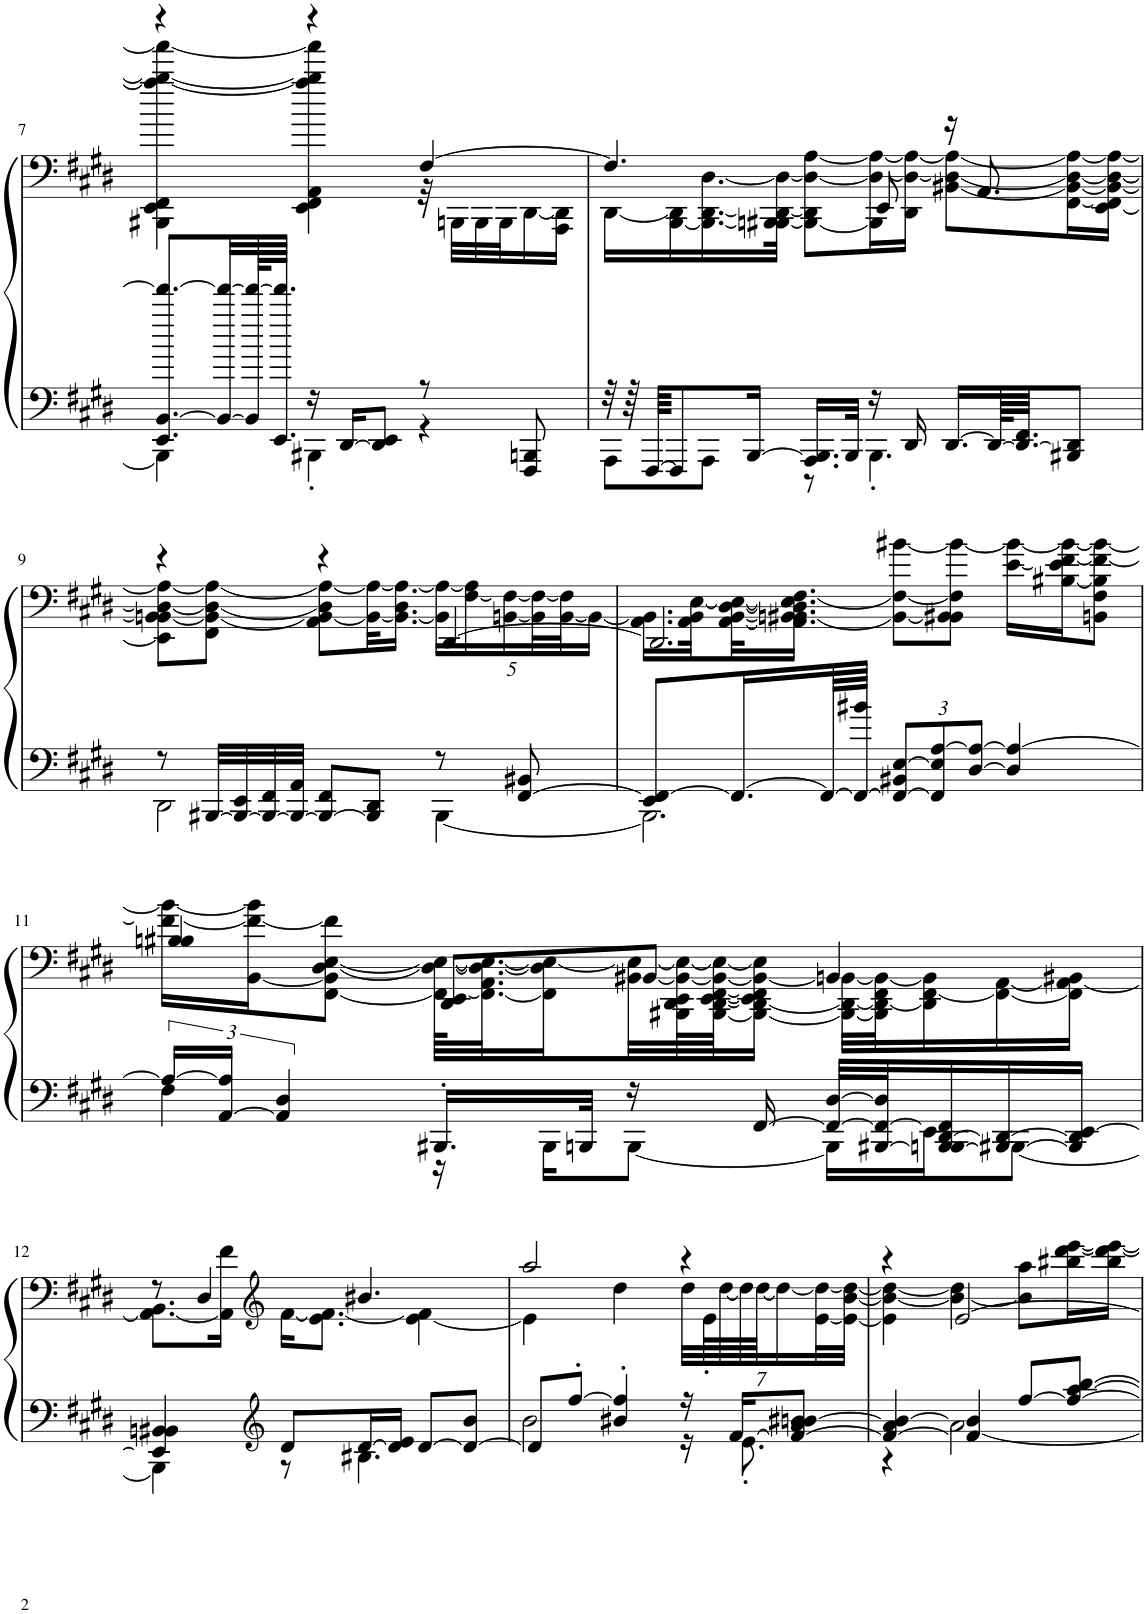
**kern	**kern
*part1	*part1
*staff2	*staff1
*I"Piano	*
*I'Pno.	*
!!LO:PB:g=z
*clefF4	*clefF4
*k[f#c#g#d#]	*k[f#c#g#d#]
*M3/4	*M3/4
=7	=7
*^	*^
8.EE/ [8.BB/ 8.fff#/_L	4BBB#\]	4r	4BBB#X\ 4EE\ 4FF#\ 4aa\_ 4bb#\_ 4aaa\_
32BB/_ 32fff#/_LL	.	.	.
128BB/] 128fff#/_KL	.	.	.
64.EE/ 64.fff#/]JJJJ	.	.	.
16r	4BBB#X'\	4r	4EE\ 4FF#\ 4AA\ 4aa\] 4bb#\] 4aaa\]
[16DD#/KL	.	.	.
8DD#/] 8EE/J	.	.	.
8r	4r	[4F#/	32r
.	.	.	32BBBn\LLL
.	.	.	32BBB\
.	.	.	32BBB\J
8FFF#/ 8BBBn/	.	.	[16DD#\
.	.	.	16AAA\ 16DD#\]JJ
=8	=8	=8	=8
32r	8AAA\L	4.F#/]	[16DD#\LL
64r	.	.	.
[64FFF#/KKKL	.	.	.
8FFF#/]	.	.	[16BBB\ 16DD#\]
.	8AAA\J	.	16.BBB\_ [16.DD#\ [16.D#\
[16BBB/Jk	.	.	.
.	.	.	32BBBn\] [32BBB#X\ 32DD#\_ 32D#\_JJk
16.AAA/ 16.BBB/]LL	8r	.	8BBB#\_ 8DD#\] 8D#\_ [8A\L
32BBB/JJk	.	.	.
16r	4.BBB'\	8EE/	16BBB#\] 16D#\_ 16A\_L
16DD#/	.	.	16DD#\ 16D#\_ 16A\_JJ
[16.DD#/LL	.	16r	[8BB#X\ 8D#\_ 8A\_L
.	.	8.AA/	.
128DD#/KLL_	.	.	.
64.DD#/_ 64.FF#/JJJ	.	.	.
8BBB#X/ 8DD#/]J	.	.	[16FF#\ 16BB#\_ 16D#\_ 16A\_L
.	.	.	[16EE\ 16FF#\] 16BB#\_ 16D#\_ 16A\_JJ
!!LO:LB:g=z	!!
=9	=9	=9	=9
8r	2DD#\	4r	8EE\] 8BBn\ 8BB#\_ 8D#\_ 8A\_L
[32BBB#X/LLL	.	.	8FF#\ 8BB#\_ 8D#\_ 8A\_J
32BBB#/_ 32EE/	.	.	.
32BBB#/_ 32FF#/	.	.	.
32BBB#/_ 32AA/JJJ	.	.	.
8BBB#/_ 8FF#/L	.	4r	8AA\ 8BB#\_ 8D#\] 8A\_L
8BBB#/] 8DD#/J	.	.	32BB#\_ 32A\_KL
.	.	.	16.BB#\_ 16.D#\ 16.A\_JJ
*	*	*	*Xbrackettup
8r	[4BBB#\	[4DD#/	20BB#\] 20A\_LL
.	.	.	[20F#\ 20A\]
.	.	.	[20BBn\ 20F#\_
[8FF#/ 8BB#X/	.	.	.
.	.	.	40BB\] 40F#\_L
.	.	.	[40BB\ 40F#\]J
.	.	.	20BB\JJ_
=10	=10	=10	=10
8EE/ 8FF#/_L	2.BBB#\]	2.DD#/]	16.AA\ 16.BB\]LL
.	.	.	32AA\ 32BB\ [32E\L
16.FF#/L_	.	.	[32AA\ [32BB\ [32D#\ 32E\_J
.	.	.	16.AA\] 16.BBn\_ 16.BB#X\ 16.D#\] 16.E\] [16.F#\JJ
64FF#/LL_	.	.	.
64FF#/_ 64b#X/JJJJ	.	.	.
*Xbrackettup	*	*	*
12FF#/_ 12BB#X/ [12E/L	.	.	8BB\_ 8F#\_ [8b#X\L
12FF#/] 12E/] [12A/	.	.	.
.	.	.	8BB\] 8BB#X\ 8F#\] 8b#\_J
[12D#/ 12A/_J	.	.	.
4D#/] 4A/_	.	.	[16e\ 16b#\_LL
.	.	.	[16B#X\ 16e\] [16f#\ 16b#\_J
.	.	.	8BBn\ 8F#\ 8B#\] 8f#\_ 8b#\_J
!!LO:LB:g=z	!!
=11	=11	=11	=11
*brackettup	*	*	*
24A/LL_	4F#\	4Bn/ 4B#X/	16f#\_ 16b#\_LL
[24AA/ 24A/]JJ	.	.	.
.	.	.	[16BB\ 16f#\_ 16b#\]J
6AA/] 6D#/	.	.	.
.	.	.	[8FF#\ 8BB\] [8D#\ [8E\ 8f#\]J
16.BBB#X'/LL	16r	8DD#/ 8EE/L	64FF#\_ 64D#\_ 64E\_KLLL
.	.	.	32.FF#\_ 32.AA\ 32.D#\_ 32.E\_J
.	16BBB#\KL	.	16FF#\] 16D#\] 16E\_
32BBBn/JJk	.	.	.
16r	[8BBB\J	8BB/J	[32BB#X\ 32E\_L
.	.	.	64BBB#X\ 64DD#\ 64EE\ 64BB#\_ 64E\_L
.	.	.	[64BBB#\ [64DD#\ [64EE\ [64FF#\ 64BB#\_ 64E\_JJ
[16FF#/	.	.	16BBB#\_ 16DD#\_ 16EE\] 16FF#\] 16BB#\_ 16E\]JJ
32FF#/_ [32D#/LLL	16BBB\LL]	4BBn/	32BBB#\_ 32DD#\_ 32BB#\_LLL
[32BBB#X/ 32FF#/_ 32D#/]J	.	.	32BBB#\] 32DD#\_ 32FF#\ 32BB#\_J
[16BBBn/ 16BBB#/] [16DD#/ 16FF#/]	16EE\J	.	16DD#\] [16FF#\ 16BB#\]
16BBB/_ 16DD#/_	[8BBB#X\J	.	16FF#\_ [16AA\
16BBB/] 16DD#/] [16EE/JJ	.	.	16FF#\] 16AA\_ 16BB#X\JJ
!!LO:LB:g=z	!!
=12	=12	=12	=12
4EE/] 4BBn/ 4BB#X/	4BBB#\]	8r	8.AA\_ 8.BB\L
.	.	4D#/	.
.	.	.	16AA\] 16f#\Jk
*clefG2	*	*clefG2	*
8d#/L	8r	.	[16f#\KL
.	.	.	8.e\ 8.f#\_J
[16d#/L	4.B#X\	4.b#X/	.
16d#/] 16e/JJ	.	.	.
[8d#/L	.	.	[4e\ 4f#\]
8d#/_ 8b/J	.	.	.
=13	=13	=13	=13
8d#/L]	2b\	2aa/	4e\]
[8ff#'/J	.	.	.
4b#X/' 4ff#/]'	.	.	4dd#\
16r	16r	4r	28dd#\LLL
.	.	.	56e'\L
.	.	.	[56dd#\
[16f#/KL	8.e'\	.	.
.	.	.	56dd#\]
.	.	.	[56dd#\JJ
.	.	.	6720ryy
.	.	.	14dd#\_
8f#/_ 8a/ 8bn/ [8b#X/J	.	.	.
.	.	.	[28e\ 28dd#\_L
.	.	.	28e\_ [28b\ 28dd#\_JJJ
6720ryy	6720ryy	6720ryy	.
=14	=14	=14	=14
4f#/_ 4a/ 4b#/_	4r	4r	4e\] 4b\_ 4dd#\_
4f#/] 4b#/]	[2a\	[2e/	4b\_ 4dd#\]
[8ff#/L	.	.	8b\] 8aa\L
8ff#/_ [8aa/ [8bb/J	.	.	16bb#X\ [16ddd#\ [16eee\L
.	.	.	16bb#\ 16ddd#\_ 16eee\_JJ
*v	*v	*	*
*	*v	*v
=	=
*-	*-
